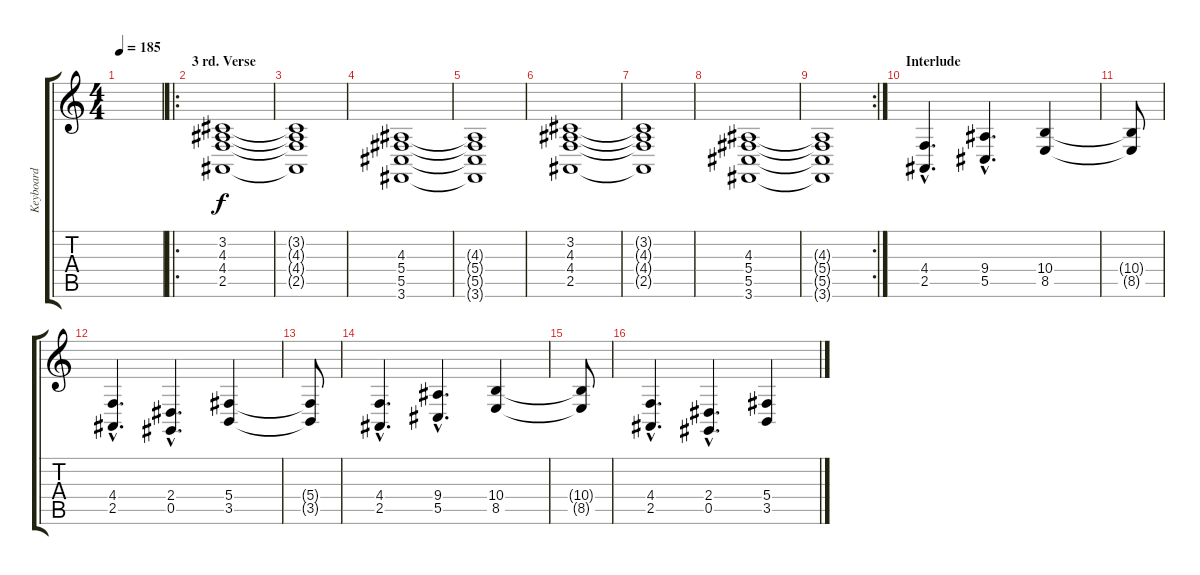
\track ("Keyboard" "Keyboard") {instrument stringensemble1}
\staff {score tabs}
\tuning (Eb4 Bb3 Gb3 Db3 Ab2 Eb2) {hide}
\ts (4 4)
\tempo 185
\clef g2
\ks c
|
\ro
\section ("" "3 rd. Verse")
(3.2 4.3 4.4 2.5).1{volume 10 instrument stringensemble1} |
(3.2{t} 4.3{t} 4.4{t} 2.5{t}).1 |
(4.3 5.4 5.5 3.6).1 |
(4.3{t} 5.4{t} 5.5{t} 3.6{t}).1 |
(3.2 4.3 4.4 2.5).1{volume 10 instrument stringensemble1} |
(3.2{t} 4.3{t} 4.4{t} 2.5{t}).1 |
(4.3 5.4 5.5 3.6).1 |
\rc 2
(4.3{t} 5.4{t} 5.5{t} 3.6{t}).1 |
\section ("" "Interlude")
(4.4{hac} 2.5{hac}).4{d} (9.4{hac} 5.5{hac}).4{d} (10.4 8.5).4 |
(10.4{t} 8.5{t}).8 |
(4.4{hac} 2.5{hac}).4{d} (2.4{hac} 0.5{hac}).4{d} (5.4 3.5).4 |
(5.4{t} 3.5{t}).8 |
(4.4{hac} 2.5{hac}).4{d} (9.4{hac} 5.5{hac}).4{d} (10.4 8.5).4 |
(10.4{t} 8.5{t}).8 |
(4.4{hac} 2.5{hac}).4{d} (2.4{hac} 0.5{hac}).4{d} (5.4 3.5).4
